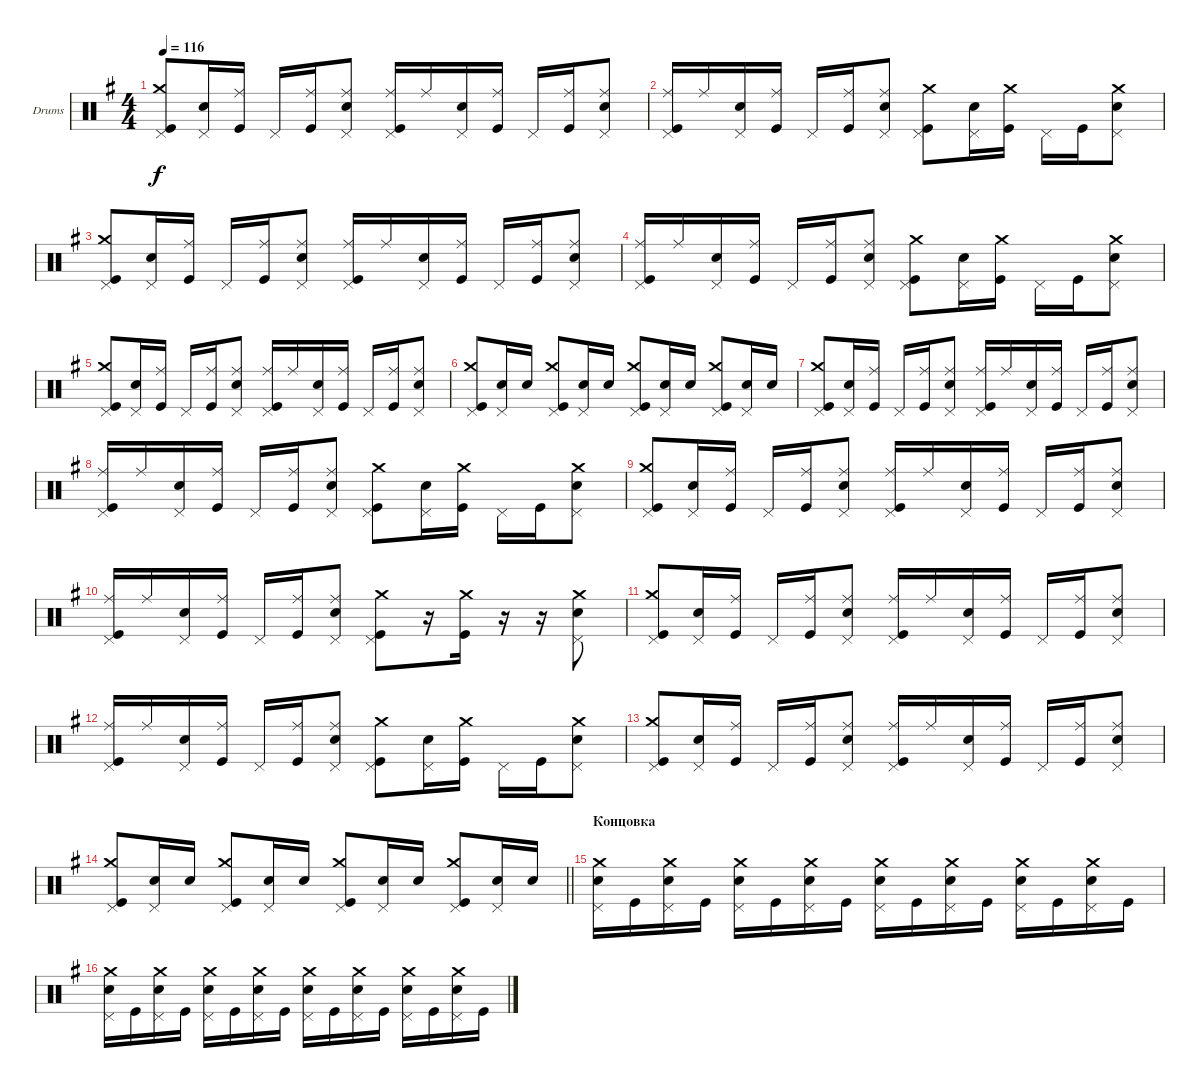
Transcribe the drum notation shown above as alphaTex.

\bracketExtendMode groupsimilarinstruments
\firstSystemTrackNameOrientation horizontal
\otherSystemsTrackNameOrientation horizontal
\track ("Максим Удалов" "Drums") {instrument percussion}
\staff {score}
\articulation defaults
\ts (4 4)
\tempo 116
\clef neutral
\ks eminor
("Kick (hit)" "Crash medium (hit)" "Pedal Hi-Hat (hit)").8{dy f} ("Snare (hit) 2" "Pedal Hi-Hat (hit)").16 ("Kick (hit)" "Ride (middle)").16 "Pedal Hi-Hat (hit)".16 ("Ride (middle)" "Kick (hit)").16 ("Snare (hit) 2" "Ride (middle)" "Pedal Hi-Hat (hit)").8 ("Kick (hit)" "Ride (middle)" "Pedal Hi-Hat (hit)").16 "Ride (middle)".16 ("Snare (hit) 2" "Pedal Hi-Hat (hit)").16 ("Kick (hit)" "Ride (middle)").16 "Pedal Hi-Hat (hit)".16 ("Ride (middle)" "Kick (hit)").16 ("Ride (middle)" "Snare (hit) 2" "Pedal Hi-Hat (hit)").8 |
("Kick (hit)" "Ride (middle)" "Pedal Hi-Hat (hit)").16 "Ride (middle)".16 ("Snare (hit) 2" "Pedal Hi-Hat (hit)").16 ("Kick (hit)" "Ride (middle)").16 "Pedal Hi-Hat (hit)".16 ("Ride (middle)" "Kick (hit)").16 ("Snare (hit) 2" "Ride (middle)" "Pedal Hi-Hat (hit)").8 ("Kick (hit)" "Crash medium (hit)" "Pedal Hi-Hat (hit)").8 ("Snare (hit) 2" "Pedal Hi-Hat (hit)").16 ("Kick (hit)" "Crash medium (hit)").16 "Pedal Hi-Hat (hit)".16 "Kick (hit)".16 ("Crash medium (hit)" "Snare (hit) 2" "Pedal Hi-Hat (hit)").8 |
("Kick (hit)" "Crash medium (hit)" "Pedal Hi-Hat (hit)").8 ("Snare (hit) 2" "Pedal Hi-Hat (hit)").16 ("Kick (hit)" "Ride (middle)").16 "Pedal Hi-Hat (hit)".16 ("Ride (middle)" "Kick (hit)").16 ("Snare (hit) 2" "Ride (middle)" "Pedal Hi-Hat (hit)").8 ("Kick (hit)" "Ride (middle)" "Pedal Hi-Hat (hit)").16 "Ride (middle)".16 ("Snare (hit) 2" "Pedal Hi-Hat (hit)").16 ("Kick (hit)" "Ride (middle)").16 "Pedal Hi-Hat (hit)".16 ("Ride (middle)" "Kick (hit)").16 ("Ride (middle)" "Snare (hit) 2" "Pedal Hi-Hat (hit)").8 |
("Kick (hit)" "Ride (middle)" "Pedal Hi-Hat (hit)").16 "Ride (middle)".16 ("Snare (hit) 2" "Pedal Hi-Hat (hit)").16 ("Kick (hit)" "Ride (middle)").16 "Pedal Hi-Hat (hit)".16 ("Ride (middle)" "Kick (hit)").16 ("Snare (hit) 2" "Ride (middle)" "Pedal Hi-Hat (hit)").8 ("Kick (hit)" "Crash medium (hit)" "Pedal Hi-Hat (hit)").8 ("Snare (hit) 2" "Pedal Hi-Hat (hit)").16 ("Kick (hit)" "Crash medium (hit)").16 "Pedal Hi-Hat (hit)".16 "Kick (hit)".16 ("Crash medium (hit)" "Snare (hit) 2" "Pedal Hi-Hat (hit)").8 |
("Kick (hit)" "Crash medium (hit)" "Pedal Hi-Hat (hit)").8 ("Snare (hit) 2" "Pedal Hi-Hat (hit)").16 ("Kick (hit)" "Ride (middle)").16 "Pedal Hi-Hat (hit)".16 ("Ride (middle)" "Kick (hit)").16 ("Snare (hit) 2" "Ride (middle)" "Pedal Hi-Hat (hit)").8 ("Kick (hit)" "Ride (middle)" "Pedal Hi-Hat (hit)").16 "Ride (middle)".16 ("Snare (hit) 2" "Pedal Hi-Hat (hit)").16 ("Kick (hit)" "Ride (middle)").16 "Pedal Hi-Hat (hit)".16 ("Ride (middle)" "Kick (hit)").16 ("Ride (middle)" "Snare (hit) 2" "Pedal Hi-Hat (hit)").8 |
("Kick (hit)" "Crash medium (hit)" "Pedal Hi-Hat (hit)").8 ("Snare (hit) 2" "Pedal Hi-Hat (hit)").16 "Snare (hit) 2".16 ("Kick (hit)" "Crash medium (hit)" "Pedal Hi-Hat (hit)").8 ("Snare (hit) 2" "Pedal Hi-Hat (hit)").16 "Snare (hit) 2".16 ("Kick (hit)" "Crash medium (hit)" "Pedal Hi-Hat (hit)").8 ("Snare (hit) 2" "Pedal Hi-Hat (hit)").16 "Snare (hit) 2".16 ("Kick (hit)" "Crash medium (hit)" "Pedal Hi-Hat (hit)").8 ("Snare (hit) 2" "Pedal Hi-Hat (hit)").16 "Snare (hit) 2".16 |
("Kick (hit)" "Crash medium (hit)" "Pedal Hi-Hat (hit)").8 ("Snare (hit) 2" "Pedal Hi-Hat (hit)").16 ("Kick (hit)" "Ride (middle)").16 "Pedal Hi-Hat (hit)".16 ("Ride (middle)" "Kick (hit)").16 ("Snare (hit) 2" "Ride (middle)" "Pedal Hi-Hat (hit)").8 ("Kick (hit)" "Ride (middle)" "Pedal Hi-Hat (hit)").16 "Ride (middle)".16 ("Snare (hit) 2" "Pedal Hi-Hat (hit)").16 ("Kick (hit)" "Ride (middle)").16 "Pedal Hi-Hat (hit)".16 ("Ride (middle)" "Kick (hit)").16 ("Ride (middle)" "Snare (hit) 2" "Pedal Hi-Hat (hit)").8 |
("Kick (hit)" "Ride (middle)" "Pedal Hi-Hat (hit)").16 "Ride (middle)".16 ("Snare (hit) 2" "Pedal Hi-Hat (hit)").16 ("Kick (hit)" "Ride (middle)").16 "Pedal Hi-Hat (hit)".16 ("Ride (middle)" "Kick (hit)").16 ("Snare (hit) 2" "Ride (middle)" "Pedal Hi-Hat (hit)").8 ("Kick (hit)" "Crash medium (hit)" "Pedal Hi-Hat (hit)").8 ("Snare (hit) 2" "Pedal Hi-Hat (hit)").16 ("Kick (hit)" "Crash medium (hit)").16 "Pedal Hi-Hat (hit)".16 "Kick (hit)".16 ("Crash medium (hit)" "Snare (hit) 2" "Pedal Hi-Hat (hit)").8 |
("Kick (hit)" "Crash medium (hit)" "Pedal Hi-Hat (hit)").8 ("Snare (hit) 2" "Pedal Hi-Hat (hit)").16 ("Kick (hit)" "Ride (middle)").16 "Pedal Hi-Hat (hit)".16 ("Ride (middle)" "Kick (hit)").16 ("Snare (hit) 2" "Ride (middle)" "Pedal Hi-Hat (hit)").8 ("Kick (hit)" "Ride (middle)" "Pedal Hi-Hat (hit)").16 "Ride (middle)".16 ("Snare (hit) 2" "Pedal Hi-Hat (hit)").16 ("Kick (hit)" "Ride (middle)").16 "Pedal Hi-Hat (hit)".16 ("Ride (middle)" "Kick (hit)").16 ("Ride (middle)" "Snare (hit) 2" "Pedal Hi-Hat (hit)").8 |
("Kick (hit)" "Ride (middle)" "Pedal Hi-Hat (hit)").16 "Ride (middle)".16 ("Snare (hit) 2" "Pedal Hi-Hat (hit)").16 ("Kick (hit)" "Ride (middle)").16 "Pedal Hi-Hat (hit)".16 ("Ride (middle)" "Kick (hit)").16 ("Snare (hit) 2" "Ride (middle)" "Pedal Hi-Hat (hit)").8 ("Kick (hit)" "Crash medium (hit)" "Pedal Hi-Hat (hit)").8 r.16 ("Kick (hit)" "Crash medium (hit)").16 r.16 r.16 ("Crash medium (hit)" "Snare (hit) 2" "Pedal Hi-Hat (hit)").8 |
("Kick (hit)" "Crash medium (hit)" "Pedal Hi-Hat (hit)").8 ("Snare (hit) 2" "Pedal Hi-Hat (hit)").16 ("Kick (hit)" "Ride (middle)").16 "Pedal Hi-Hat (hit)".16 ("Ride (middle)" "Kick (hit)").16 ("Snare (hit) 2" "Ride (middle)" "Pedal Hi-Hat (hit)").8 ("Kick (hit)" "Ride (middle)" "Pedal Hi-Hat (hit)").16 "Ride (middle)".16 ("Snare (hit) 2" "Pedal Hi-Hat (hit)").16 ("Kick (hit)" "Ride (middle)").16 "Pedal Hi-Hat (hit)".16 ("Ride (middle)" "Kick (hit)").16 ("Ride (middle)" "Snare (hit) 2" "Pedal Hi-Hat (hit)").8 |
("Kick (hit)" "Ride (middle)" "Pedal Hi-Hat (hit)").16 "Ride (middle)".16 ("Snare (hit) 2" "Pedal Hi-Hat (hit)").16 ("Kick (hit)" "Ride (middle)").16 "Pedal Hi-Hat (hit)".16 ("Ride (middle)" "Kick (hit)").16 ("Snare (hit) 2" "Ride (middle)" "Pedal Hi-Hat (hit)").8 ("Kick (hit)" "Crash medium (hit)" "Pedal Hi-Hat (hit)").8 ("Snare (hit) 2" "Pedal Hi-Hat (hit)").16 ("Kick (hit)" "Crash medium (hit)").16 "Pedal Hi-Hat (hit)".16 "Kick (hit)".16 ("Crash medium (hit)" "Snare (hit) 2" "Pedal Hi-Hat (hit)").8 |
("Kick (hit)" "Crash medium (hit)" "Pedal Hi-Hat (hit)").8 ("Snare (hit) 2" "Pedal Hi-Hat (hit)").16 ("Kick (hit)" "Ride (middle)").16 "Pedal Hi-Hat (hit)".16 ("Ride (middle)" "Kick (hit)").16 ("Snare (hit) 2" "Ride (middle)" "Pedal Hi-Hat (hit)").8 ("Kick (hit)" "Ride (middle)" "Pedal Hi-Hat (hit)").16 "Ride (middle)".16 ("Snare (hit) 2" "Pedal Hi-Hat (hit)").16 ("Kick (hit)" "Ride (middle)").16 "Pedal Hi-Hat (hit)".16 ("Ride (middle)" "Kick (hit)").16 ("Ride (middle)" "Snare (hit) 2" "Pedal Hi-Hat (hit)").8 |
\barLineRight lightlight
("Kick (hit)" "Crash medium (hit)" "Pedal Hi-Hat (hit)").8 ("Snare (hit) 2" "Pedal Hi-Hat (hit)").16 "Snare (hit) 2".16 ("Kick (hit)" "Crash medium (hit)" "Pedal Hi-Hat (hit)").8 ("Snare (hit) 2" "Pedal Hi-Hat (hit)").16 "Snare (hit) 2".16 ("Kick (hit)" "Crash medium (hit)" "Pedal Hi-Hat (hit)").8 ("Snare (hit) 2" "Pedal Hi-Hat (hit)").16 "Snare (hit) 2".16 ("Kick (hit)" "Crash medium (hit)" "Pedal Hi-Hat (hit)").8 ("Snare (hit) 2" "Pedal Hi-Hat (hit)").16 "Snare (hit) 2".16 |
\section ("" "Концовка")
("Pedal Hi-Hat (hit)" "Snare (hit) 2" "Crash medium (hit)").16 "Kick (hit)".16 ("Pedal Hi-Hat (hit)" "Snare (hit) 2" "Crash medium (hit)").16 "Kick (hit)".16 ("Pedal Hi-Hat (hit)" "Snare (hit) 2" "Crash medium (hit)").16 "Kick (hit)".16 ("Pedal Hi-Hat (hit)" "Snare (hit) 2" "Crash medium (hit)").16 "Kick (hit)".16 ("Pedal Hi-Hat (hit)" "Snare (hit) 2" "Crash medium (hit)").16 "Kick (hit)".16 ("Pedal Hi-Hat (hit)" "Snare (hit) 2" "Crash medium (hit)").16 "Kick (hit)".16 ("Pedal Hi-Hat (hit)" "Snare (hit) 2" "Crash medium (hit)").16 "Kick (hit)".16 ("Pedal Hi-Hat (hit)" "Snare (hit) 2" "Crash medium (hit)").16 "Kick (hit)".16 |
("Pedal Hi-Hat (hit)" "Snare (hit) 2" "Crash medium (hit)").16 "Kick (hit)".16 ("Pedal Hi-Hat (hit)" "Snare (hit) 2" "Crash medium (hit)").16 "Kick (hit)".16 ("Pedal Hi-Hat (hit)" "Snare (hit) 2" "Crash medium (hit)").16 "Kick (hit)".16 ("Pedal Hi-Hat (hit)" "Snare (hit) 2" "Crash medium (hit)").16 "Kick (hit)".16 ("Pedal Hi-Hat (hit)" "Snare (hit) 2" "Crash medium (hit)").16 "Kick (hit)".16 ("Pedal Hi-Hat (hit)" "Snare (hit) 2" "Crash medium (hit)").16 "Kick (hit)".16 ("Pedal Hi-Hat (hit)" "Snare (hit) 2" "Crash medium (hit)").16 "Kick (hit)".16 ("Pedal Hi-Hat (hit)" "Snare (hit) 2" "Crash medium (hit)").16 "Kick (hit)".16
